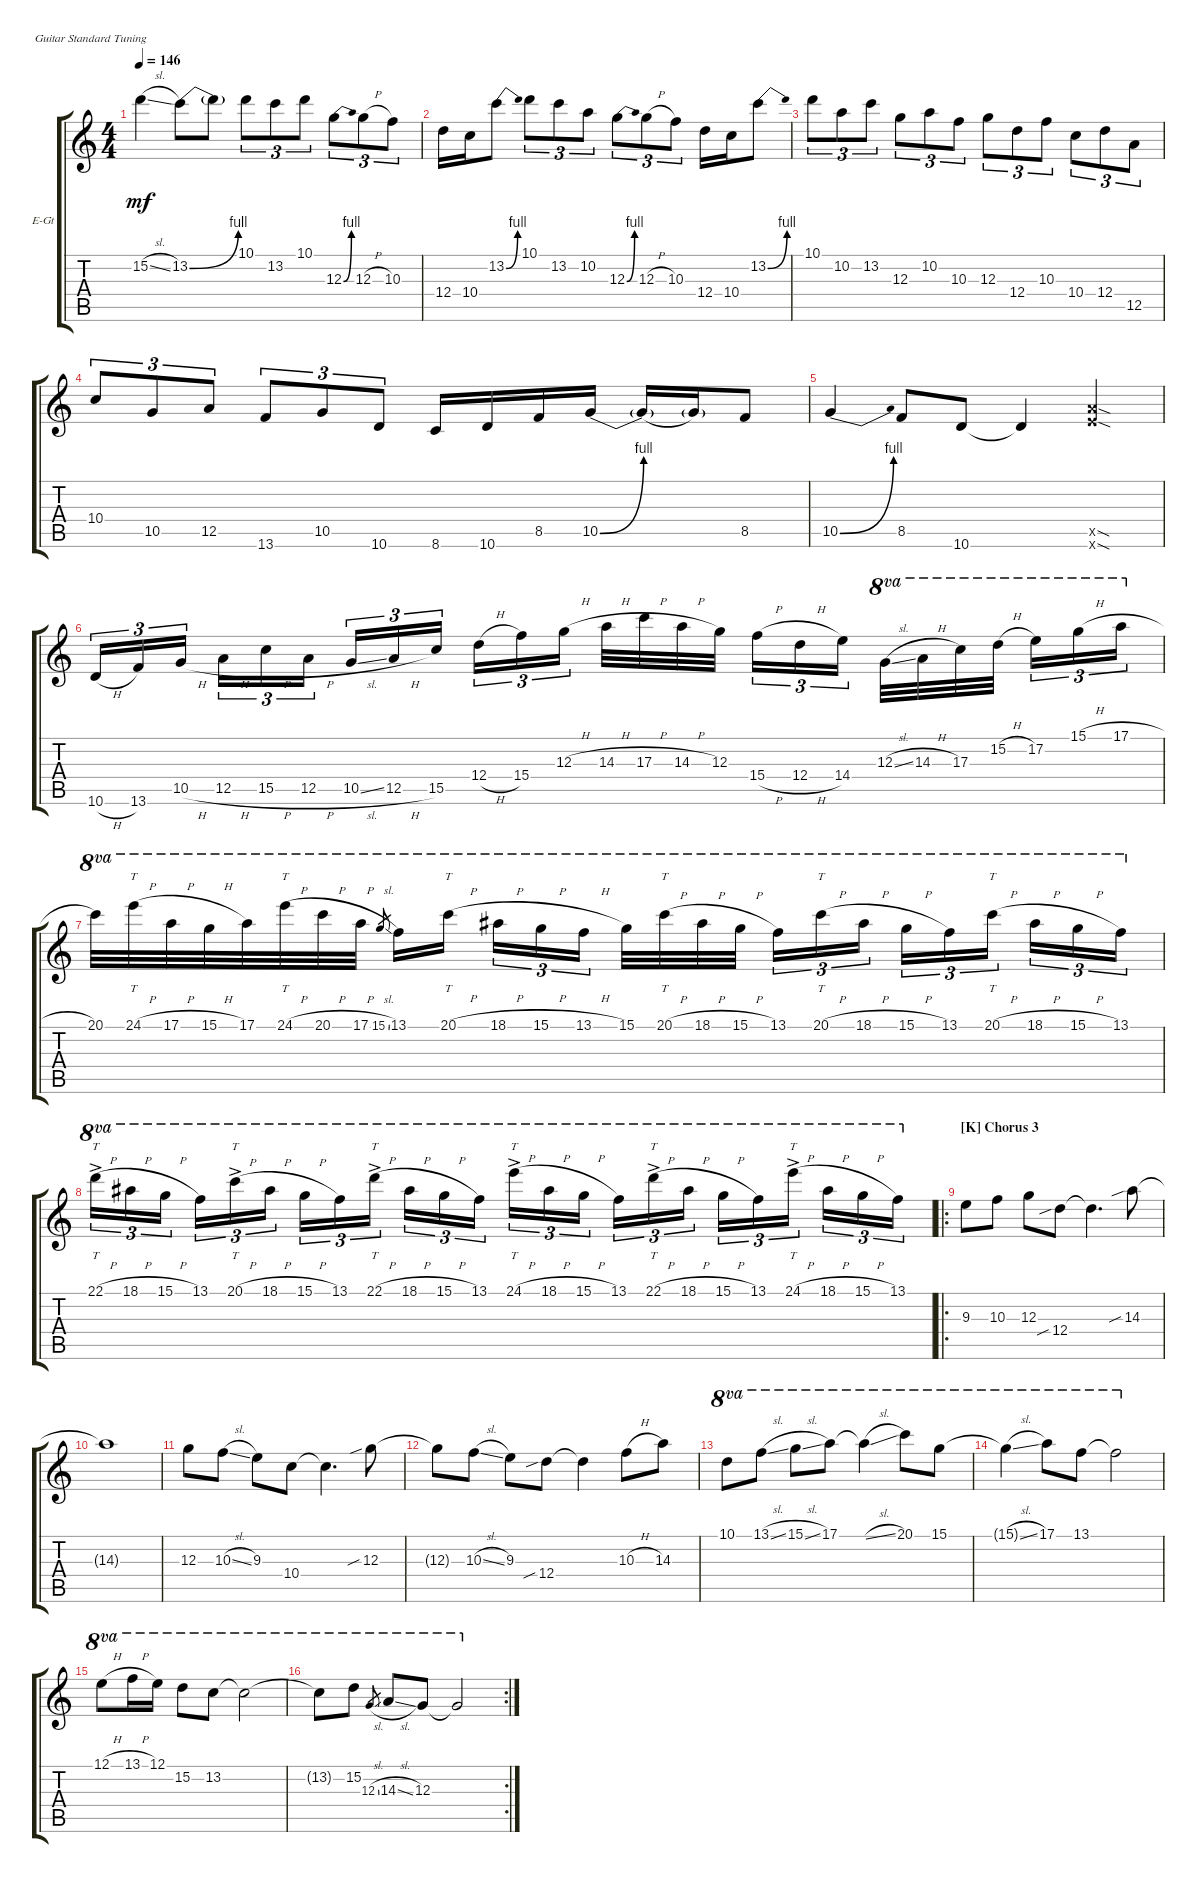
\bracketExtendMode groupsimilarinstruments
\firstSystemTrackNameOrientation horizontal
\otherSystemsTrackNameOrientation horizontal
\track ("Gtr 1" "E-Gt") {instrument acousticgrandpiano}
\staff {score tabs}
\tuning (E4 B3 G3 D3 A2 E2)
\displaytranspose 12
\ts (4 4)
\tempo 146
\clef g2
\ks c
15.2{be (hold 0 0 60 0) sl t}.4{dy mf} 13.2{be (bend 0 0 60 4)}.8 13.2{t}.8 10.1.8{tu (3 2)} 13.2.8{tu (3 2)} 10.1.8{tu (3 2)} 12.3{be (bend 0 0 60 4)}.8{tu (3 2)} 12.3{h}.8{tu (3 2)} 10.3.8{tu (3 2)} |
12.4.16 10.4.16 13.2{be (bend 0 0 60 4)}.8 10.1.8{tu (3 2)} 13.2.8{tu (3 2)} 10.2.8{tu (3 2)} 12.3{be (bend 0 0 60 4)}.8{tu (3 2)} 12.3{h}.8{tu (3 2)} 10.3.8{tu (3 2)} 12.4.16 10.4.16 13.2{be (bend 0 0 60 4)}.8 |
10.1.8{tu (3 2)} 10.2.8{tu (3 2)} 13.2.8{tu (3 2)} 12.3.8{tu (3 2)} 10.2.8{tu (3 2)} 10.3.8{tu (3 2)} 12.3.8{tu (3 2)} 12.4.8{tu (3 2)} 10.3.8{tu (3 2)} 10.4.8{tu (3 2)} 12.4.8{tu (3 2)} 12.5.8{tu (3 2)} |
10.4.8{tu (3 2)} 10.5.8{tu (3 2)} 12.5.8{tu (3 2)} 13.6.8{tu (3 2)} 10.5.8{tu (3 2)} 10.6.8{tu (3 2)} 8.6.16 10.6.16 8.5.16 10.5{be (bend 0 0 60 4)}.16 10.5{be (hold 0 0 60 0) t}.16 10.5{t}.16 8.5.8 |
10.5{be (bend 0 0 60 4)}.4 8.5.8 10.6.8 10.6{t}.4 (12.5{sod x} 12.6{sod x}).4 |
10.6{h}.16{tu (3 2)} 13.6.16{tu (3 2)} 10.5{h}.16{tu (3 2)} 12.5{h}.16{tu (3 2)} 15.5{h}.16{tu (3 2)} 12.5{h}.16{tu (3 2)} 10.5{sl}.16{tu (3 2)} 12.5{h}.16{tu (3 2)} 15.5.16{tu (3 2)} 12.4{h}.16{tu (3 2)} 15.4.16{tu (3 2)} 12.3{h}.16{tu (3 2)} 14.3{h}.32 17.3{h}.32 14.3{h}.32 12.3.32 15.4{h}.16{tu (3 2)} 12.4{h}.16{tu (3 2)} 14.4.16{tu (3 2)} 12.3{sl}.32{ot 8va} 14.3{h}.32{ot 8va} 17.3.32{ot 8va} 15.2{h}.32{ot 8va} 17.2.16{tu (3 2) ot 8va} 15.1{h}.16{tu (3 2) ot 8va} 17.1{h}.16{tu (3 2) ot 8va} |
20.1.32{ot 8va} 24.1{h}.32{tt ot 8va} 17.1{h}.32{ot 8va} 15.1{h}.32{ot 8va} 17.1.32{ot 8va} 24.1{h}.32{tt ot 8va} 20.1{h}.32{ot 8va} 17.1{h}.32{ot 8va} 15.1{sl}.8{ot 8va gr} 13.1.16{ot 8va} 20.1{h}.16{tt ot 8va} 18.1{h}.16{tu (3 2) ot 8va} 15.1{h}.16{tu (3 2) ot 8va} 13.1{h}.16{tu (3 2) ot 8va} 15.1.32{ot 8va} 20.1{h}.32{tt ot 8va} 18.1{h}.32{ot 8va} 15.1{h}.32{ot 8va} 13.1.16{tu (3 2) ot 8va} 20.1{h}.16{tt tu (3 2) ot 8va} 18.1{h}.16{tu (3 2) ot 8va} 15.1{h}.16{tu (3 2) ot 8va} 13.1.16{tu (3 2) ot 8va} 20.1{h}.16{tt tu (3 2) ot 8va} 18.1{h}.16{tu (3 2) ot 8va} 15.1{h}.16{tu (3 2) ot 8va} 13.1.16{tu (3 2) ot 8va} |
22.1{h ac}.16{tt tu (3 2) ot 8va} 18.1{h}.16{tu (3 2) ot 8va} 15.1{h}.16{tu (3 2) ot 8va} 13.1.16{tu (3 2) ot 8va} 20.1{h ac}.16{tt tu (3 2) ot 8va} 18.1{h}.16{tu (3 2) ot 8va} 15.1{h}.16{tu (3 2) ot 8va} 13.1.16{tu (3 2) ot 8va} 22.1{h ac}.16{tt tu (3 2) ot 8va} 18.1{h}.16{tu (3 2) ot 8va} 15.1{h}.16{tu (3 2) ot 8va} 13.1.16{tu (3 2) ot 8va} 24.1{h ac}.16{tt tu (3 2) ot 8va} 18.1{h}.16{tu (3 2) ot 8va} 15.1{h}.16{tu (3 2) ot 8va} 13.1.16{tu (3 2) ot 8va} 22.1{h ac}.16{tt tu (3 2) ot 8va} 18.1{h}.16{tu (3 2) ot 8va} 15.1{h}.16{tu (3 2) ot 8va} 13.1.16{tu (3 2) ot 8va} 24.1{h ac}.16{tt tu (3 2) ot 8va} 18.1{h}.16{tu (3 2) ot 8va} 15.1{h}.16{tu (3 2) ot 8va} 13.1.16{tu (3 2) ot 8va} |
\ro
\section ("K" "Chorus 3")
9.3.8 10.3.8 12.3.8 12.4{sib}.8 12.4{t}.4{d} 14.3{sib}.8 |
14.3{t}.1 |
12.3.8 10.3{sl}.8 9.3.8 10.4.8 10.4{t}.4{d} 12.3{sib}.8 |
12.3{t}.8 10.3{sl}.8 9.3.8 12.4{sib}.8 12.4{t}.4 10.3{h}.8 14.3.8 |
10.1.8{ot 8va} 13.1{sl}.8{ot 8va} 15.1{sl}.8{ot 8va} 17.1.8{ot 8va} 17.1{sl t}.4{ot 8va} 20.1.8{ot 8va} 15.1.8{ot 8va} |
15.1{sl t}.4{ot 8va} 17.1.8{ot 8va} 13.1.8{ot 8va} 13.1{t}.2{ot 8va} |
12.1{h}.8{ot 8va} 13.1{h}.16{ot 8va} 12.1.16{ot 8va} 15.2.8{ot 8va} 13.2.8{ot 8va} 13.2{t}.2{ot 8va} |
\rc 2
13.2{t}.8{ot 8va} 15.2.8{ot 8va} 12.3{sl}.8{ot 8va gr} 14.3{sl}.8{ot 8va} 12.3.8{ot 8va} 12.3{t}.2{ot 8va}
